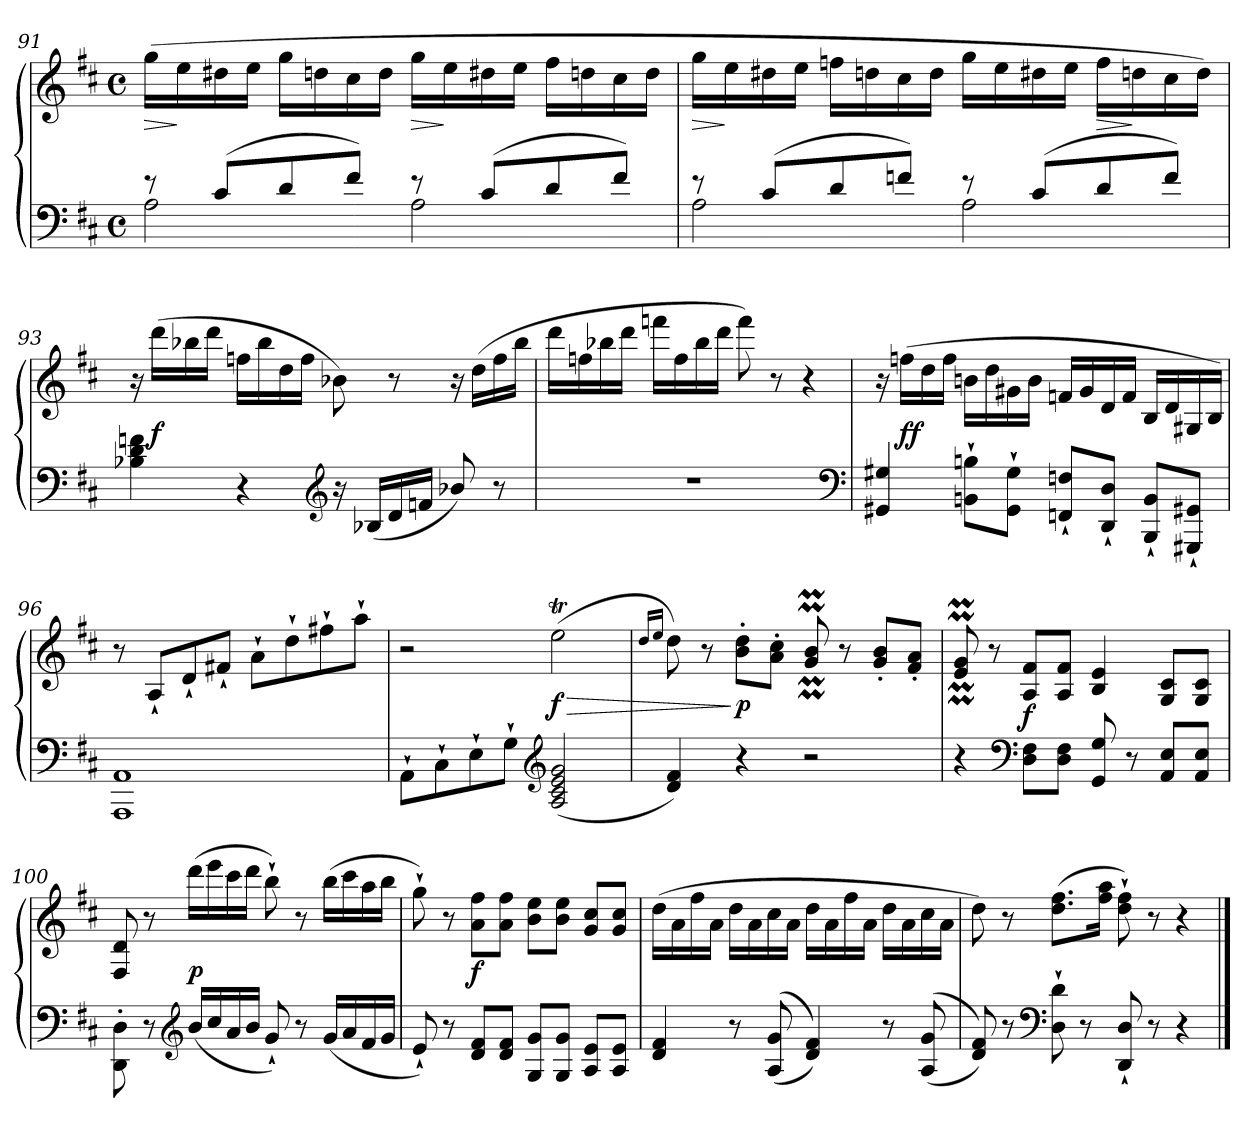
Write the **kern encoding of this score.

**kern	**kern	**dynam
*part1	*part1	*part1
*staff2	*staff1	*staff1/2
*clefF4	*clefG2	*
*k[f#c#]	*k[f#c#]	*
*D:	*D:	*
*M4/4	*M4/4	*
*met(c)	*met(c)	*
=91	=91	=91
*^	*	*
!	!	!	!LO:HP:b
8r	2A	(16ggLL	>
.	.	16ee	]
(8c#L	.	16dd#X	.
.	.	16eeJJ	.
8d	.	16ggLL	.
.	.	16ddn	.
8f#J)	.	16cc#	.
.	.	16ddJJ	.
!	!	!	!LO:HP:b
8r	2A	16ggLL	>
.	.	16ee	]
(8c#L	.	16dd#X	.
.	.	16eeJJ	.
8d	.	16ff#LL	.
.	.	16ddn	.
8f#J)	.	16cc#	.
.	.	16ddJJ	.
!!LO:LB:g=z
=92	=92	=92	=92
!	!	!	!LO:HP:b
8r	2A	16ggLL	>
.	.	16ee	]
(8c#L	.	16dd#X	.
.	.	16eeJJ	.
8d	.	16ffnLL	.
.	.	16ddn	.
8fnJ)	.	16cc#	.
.	.	16ddJJ	.
8r	2A	16ggLL	.
.	.	16ee	.
(8c#L	.	16dd#X	.
.	.	16eeJJ	.
!	!	!	!LO:HP:b
8d	.	16ffLL	>
.	.	16ddn	]
8fJ)	.	16cc#	.
.	.	16ddJJ)	.
*v	*v	*	*
=93	=93	=93
4B-X 4d 4fn	16r	.
.	(16dddLL	f
.	16bb-X	.
.	16dddJJ	.
4r	16ffnLL	.
.	16bb-	.
.	16dd	.
.	16ffJJ	.
*clefG2	*	*
16r	8b-X)	.
(16B-XLL	.	.
16d	8r	.
16fnJJ	.	.
8b-X/)	16r	.
.	(16ddLL	.
8r	16ff	.
.	16bb-JJ	.
=94	=94	=94
1r	16dddLL	.
.	16ffn	.
.	16bb-X	.
.	16dddJJ	.
.	16fffnLL	.
.	16ff	.
.	16bb-	.
.	16dddJJ	.
.	8fff)	.
.	8r	.
.	4r	.
*clefF4	*	*
!!LO:LB:g=z
=95	=95	=95
4GG#X 4G#X	16r	.
.	(16ffnLL	ff
.	16dd	.
.	16ffJJ	.
8BBn` 8Bn`L	16bnLL	.
.	16dd	.
8GG#` 8G#`J	16g#X	.
.	16bJJ	.
8FFn` 8Fn`L	16fnLL	.
.	16g#	.
8DD` 8D`J	16d	.
.	16fJJ	.
8BBB` 8BB`L	16BLL	.
.	16d	.
8GGG#X` 8GG#X`J	16G#X	.
.	16BJJ)	.
=96	=96	=96
1AAA 1AA	8r	.
.	8A`L	.
.	8d`	.
.	8f#X`J	.
.	8a`L	.
.	8dd`	.
.	8ff#X`	.
.	8aa`J	.
=97	=97	=97
8AA`L	2r	.
8C#`	.	.
8E`	.	.
8G`J	.	.
*clefG2	*	*
(2A 2c# 2e 2g	(2eeT	> f
=98	=98	=98
.	16qddLL	.
.	16qeeJJ	.
4d 4f#)	8dd)	.
.	8r	.
4r	8b' 8dd'L	] p
.	8a' 8cc#'J	.
2r	8gM 8bM	.
.	8r	.
.	8g' 8b'L	.
.	8f#' 8a'J	.
=99	=99	=99
4r	8eM 8gM	.
.	8r	.
*clefF4	*	*
8D 8F#L	8A 8f#L	f
8D 8F#J	8A 8f#J	.
8GG 8G	4B 4e	.
8r	.	.
8AA 8EL	8G 8c#L	.
8AA 8EJ	8G 8c#J	.
!!LO:LB:g=z
=100	=100	=100
8DD'\ 8D'\	8F#/ 8d/	.
8r	8r	.
*clefG2	*	*
(<16b/LL	(16dddLL	p
16cc#/	16eee	.
16a/	16ccc#	.
16b/JJ	16dddJJ	.
8g`/)	8bb`)	.
8r	8r	.
(16g/LL	(16bbLL	.
16a/	16ccc#	.
16f#/	16aa	.
16g/JJ	16bbJJ	.
=101	=101	=101
8e`)	8gg`)	.
8r	8r	.
8d 8f#L	8a 8ff#L	f
8d 8f#J	8a 8ff#J	.
8G 8gL	8b 8eeL	.
8G 8gJ	8b 8eeJ	.
8A 8eL	8g 8cc#L	.
8A 8eJ	8g 8cc#J	.
=102	=102	=102
4d 4f#	(16ddLL	.
.	16a	.
.	16ff#	.
.	16aJJ	.
8r	16ddLL	.
.	16a	.
(<(>8A 8g	16cc#	.
.	16aJJ	.
4d 4f#))	16ddLL	.
.	16a	.
.	16ff#	.
.	16aJJ	.
8r	16ddLL	.
.	16a	.
(<(>8A 8g	16cc#	.
.	16aJJ	.
=103	=103	=103
8d 8f#))	8dd)	.
8r	8r	.
*clefF4	*	*
8D` 8d`	(8.dd 8.ff#L	.
8r	.	.
.	16ff# 16aaJk	.
8DD` 8D`	8dd` 8ff#`)	.
8r	8r	.
4r	4r	.
==	==	==
*-	*-	*-
